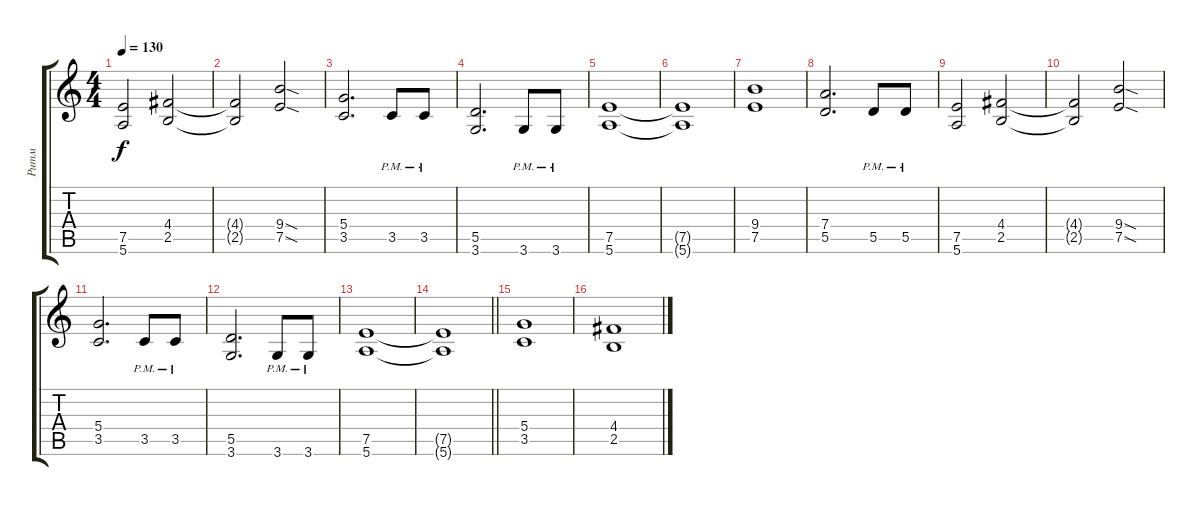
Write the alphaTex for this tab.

\track ("Ритм" "Ритм") {instrument distortionguitar}
\staff {score tabs}
\tuning (E4 B3 G3 D3 A2 E2) {hide}
\ts (4 4)
\tempo 130
\clef g2
\ks c
(7.5 5.6).2{dy f} (4.4 2.5).2 |
(4.4{t} 2.5{t}).2 (9.4{sod} 7.5{sod}).2 |
(5.4 3.5).2{d} 3.5{pm}.8 3.5{pm}.8 |
(5.5 3.6).2{d} 3.6{pm}.8 3.6{pm}.8 |
(7.5 5.6).1 |
(7.5{t} 5.6{t}).1 |
(9.4 7.5).1 |
(7.4 5.5).2{d} 5.5{pm}.8 5.5{pm}.8 |
(7.5 5.6).2 (4.4 2.5).2 |
(4.4{t} 2.5{t}).2 (9.4{sod} 7.5{sod}).2 |
(5.4 3.5).2{d} 3.5{pm}.8 3.5{pm}.8 |
(5.5 3.6).2{d} 3.6{pm}.8 3.6{pm}.8 |
(7.5 5.6).1 |
\barLineRight lightlight
(7.5{t} 5.6{t}).1 |
(5.4 3.5).1{volume 12 instrument distortionguitar} |
(4.4 2.5).1
